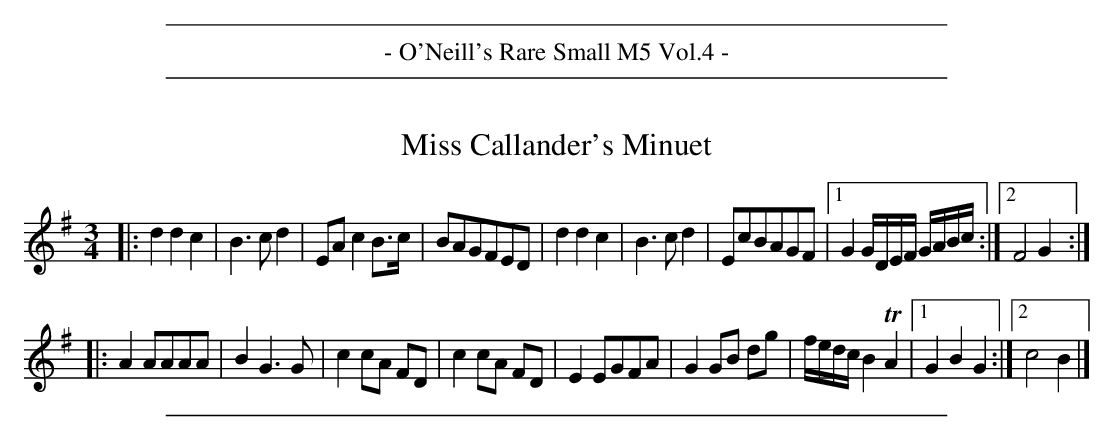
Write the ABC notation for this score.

X:1
T: Miss Callander's Minuet
M: 3/4
L: 1/8
K: G
|:\
d2 d2 c2 | B3 c d2 | EA c2 B>c | BAGFED |\
d2 d2 c2 | B3 c d2 | EcBAGF |[1 G2 G/D/E/F/ G/A/B/c/ :|[2 F4 G2 ::
A2 AAAA | B2 G3 G | c2 cA FD | c2 cA FD |\
E2 EGFA | G2 GB dg | f/e/d/c/ B2 TA2 |[1 G2 B2 G2 :|[2 c4 B2 |]
